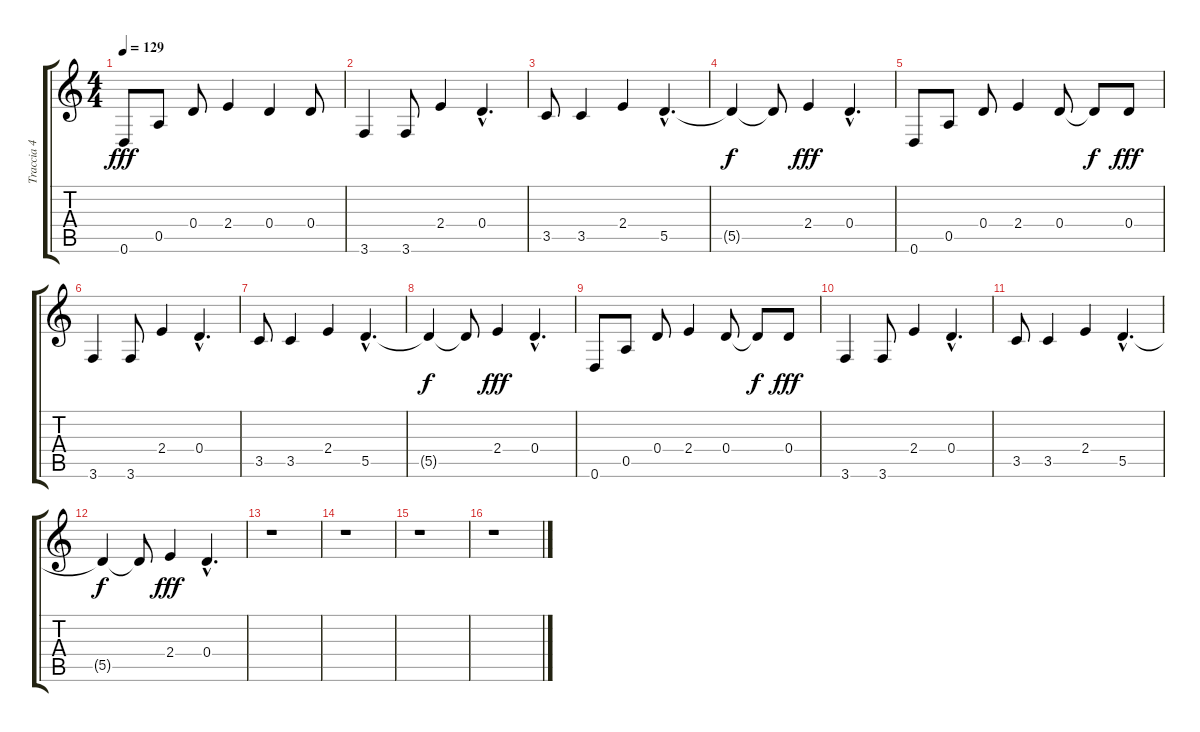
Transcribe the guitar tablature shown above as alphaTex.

\track ("Traccia 4" "Traccia 4") {instrument electricguitarclean}
\staff {score tabs}
\tuning (E4 B3 G3 D3 A2 D2) {hide}
\ts (4 4)
\tempo 129
\clef g2
\ks c
0.6.8{dy fff} 0.5.8 0.4.8 2.4.4 0.4.4 0.4.8 |
3.6.4 3.6.8 2.4.4 0.4{hac}.4{d} |
3.5.8 3.5.4 2.4.4 5.5{hac}.4{d} |
5.5{t}.4{dy f} 5.5{t}.8 2.4.4{dy fff} 0.4{hac}.4{d} |
0.6.8 0.5.8 0.4.8 2.4.4 0.4.8 0.4{t}.8{dy f} 0.4.8{dy fff} |
3.6.4 3.6.8 2.4.4 0.4{hac}.4{d} |
3.5.8 3.5.4 2.4.4 5.5{hac}.4{d} |
5.5{t}.4{dy f} 5.5{t}.8 2.4.4{dy fff} 0.4{hac}.4{d} |
0.6.8 0.5.8 0.4.8 2.4.4 0.4.8 0.4{t}.8{dy f} 0.4.8{dy fff} |
3.6.4 3.6.8 2.4.4 0.4{hac}.4{d} |
3.5.8 3.5.4 2.4.4 5.5{hac}.4{d} |
5.5{t}.4{dy f} 5.5{t}.8 2.4.4{dy fff} 0.4{hac}.4{d} |
r.1 |
r.1 |
r.1 |
r.1
